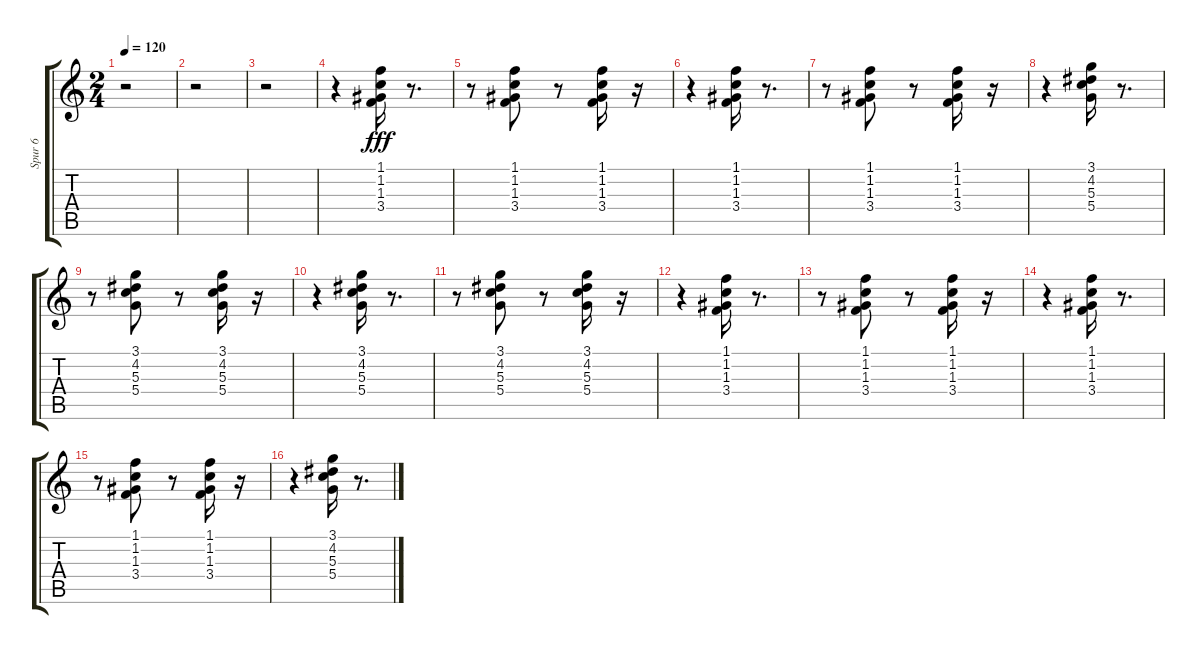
\track ("Spur 6" "Spur 6") {instrument acousticguitarnylon}
\staff {score tabs}
\tuning (E4 B3 G3 D3 A2 E2) {hide}
\ts (2 4)
\tempo 120
\clef g2
\ks c
r.2{dy fff} |
r.2 |
r.2 |
r.4 (1.1 1.2 1.3 3.4).16 r.8{d} |
r.8 (1.1 1.2 1.3 3.4).8 r.8 (1.1 1.2 1.3 3.4).16 r.16 |
r.4 (1.1 1.2 1.3 3.4).16 r.8{d} |
r.8 (1.1 1.2 1.3 3.4).8 r.8 (1.1 1.2 1.3 3.4).16 r.16 |
r.4 (3.1 4.2 5.3 5.4).16 r.8{d} |
r.8 (3.1 4.2 5.3 5.4).8 r.8 (3.1 4.2 5.3 5.4).16 r.16 |
r.4 (3.1 4.2 5.3 5.4).16 r.8{d} |
r.8 (3.1 4.2 5.3 5.4).8 r.8 (3.1 4.2 5.3 5.4).16 r.16 |
r.4 (1.1 1.2 1.3 3.4).16 r.8{d} |
r.8 (1.1 1.2 1.3 3.4).8 r.8 (1.1 1.2 1.3 3.4).16 r.16 |
r.4 (1.1 1.2 1.3 3.4).16 r.8{d} |
r.8 (1.1 1.2 1.3 3.4).8 r.8 (1.1 1.2 1.3 3.4).16 r.16 |
r.4 (3.1 4.2 5.3 5.4).16 r.8{d}
